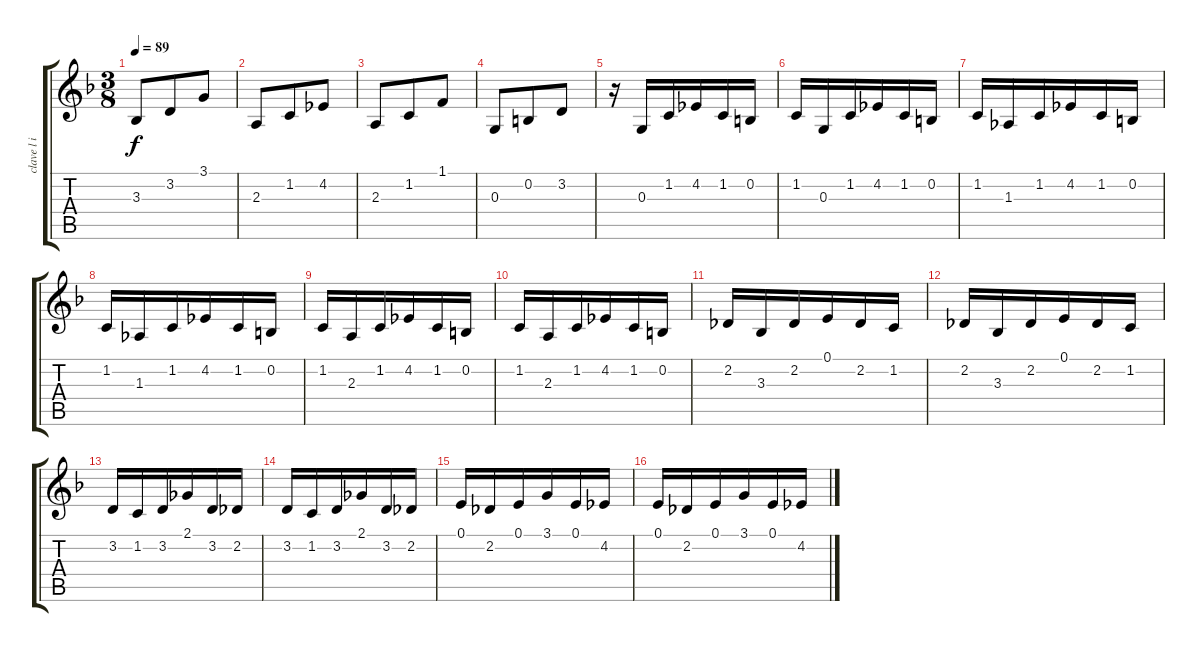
\track ("clave l i" "clave l i") {instrument harpsichord}
\staff {score tabs}
\tuning (E4 B3 G3 D3 A2 E2) {hide}
\ts (3 8)
\tempo 89
\clef g2
\ks dminor
3.3.8{dy f} 3.2.8 3.1.8 |
2.3.8 1.2.8 4.2.8 |
2.3.8 1.2.8 1.1.8 |
0.3.8 0.2.8 3.2.8 |
r.16 0.3.16 1.2.16 4.2.16 1.2.16 0.2.16 |
1.2.16 0.3.16 1.2.16 4.2.16 1.2.16 0.2.16 |
1.2.16 1.3.16 1.2.16 4.2.16 1.2.16 0.2.16 |
1.2.16 1.3.16 1.2.16 4.2.16 1.2.16 0.2.16 |
1.2.16 2.3.16 1.2.16 4.2.16 1.2.16 0.2.16 |
1.2.16 2.3.16 1.2.16 4.2.16 1.2.16 0.2.16 |
2.2.16 3.3.16 2.2.16 0.1.16 2.2.16 1.2.16 |
2.2.16 3.3.16 2.2.16 0.1.16 2.2.16 1.2.16 |
3.2.16 1.2.16 3.2.16 2.1.16 3.2.16 2.2.16 |
3.2.16 1.2.16 3.2.16 2.1.16 3.2.16 2.2.16 |
0.1.16 2.2.16 0.1.16 3.1.16 0.1.16 4.2.16 |
0.1.16 2.2.16 0.1.16 3.1.16 0.1.16 4.2.16
